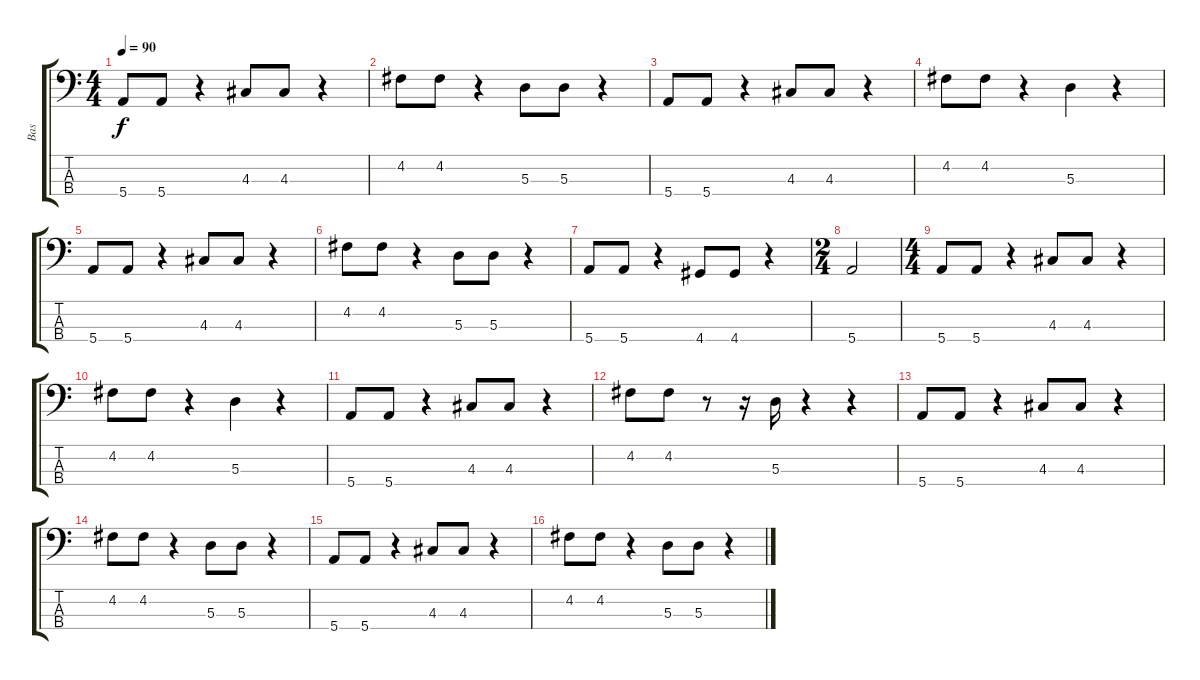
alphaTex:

\track ("Bas" "Bas") {instrument electricbassfinger}
\staff {score tabs}
\tuning (G2 D2 A1 E1) {hide}
\ts (4 4)
\tempo 90
\clef f4
\ks c
5.4.8{dy f} 5.4.8 r.4 4.3.8 4.3.8 r.4 |
4.2.8 4.2.8 r.4 5.3.8 5.3.8 r.4 |
5.4.8 5.4.8 r.4 4.3.8 4.3.8 r.4 |
4.2.8 4.2.8 r.4 5.3.4 r.4 |
5.4.8 5.4.8 r.4 4.3.8 4.3.8 r.4 |
4.2.8 4.2.8 r.4 5.3.8 5.3.8 r.4 |
5.4.8 5.4.8 r.4 4.4.8 4.4.8 r.4 |
\ts (2 4)
5.4.2 |
\ts (4 4)
5.4.8 5.4.8 r.4 4.3.8 4.3.8 r.4 |
4.2.8 4.2.8 r.4 5.3.4 r.4 |
5.4.8 5.4.8 r.4 4.3.8 4.3.8 r.4 |
4.2.8 4.2.8 r.8 r.16 5.3.16 r.4 r.4 |
5.4.8 5.4.8 r.4 4.3.8 4.3.8 r.4 |
4.2.8 4.2.8 r.4 5.3.8 5.3.8 r.4 |
5.4.8 5.4.8 r.4 4.3.8 4.3.8 r.4 |
4.2.8 4.2.8 r.4 5.3.8 5.3.8 r.4
